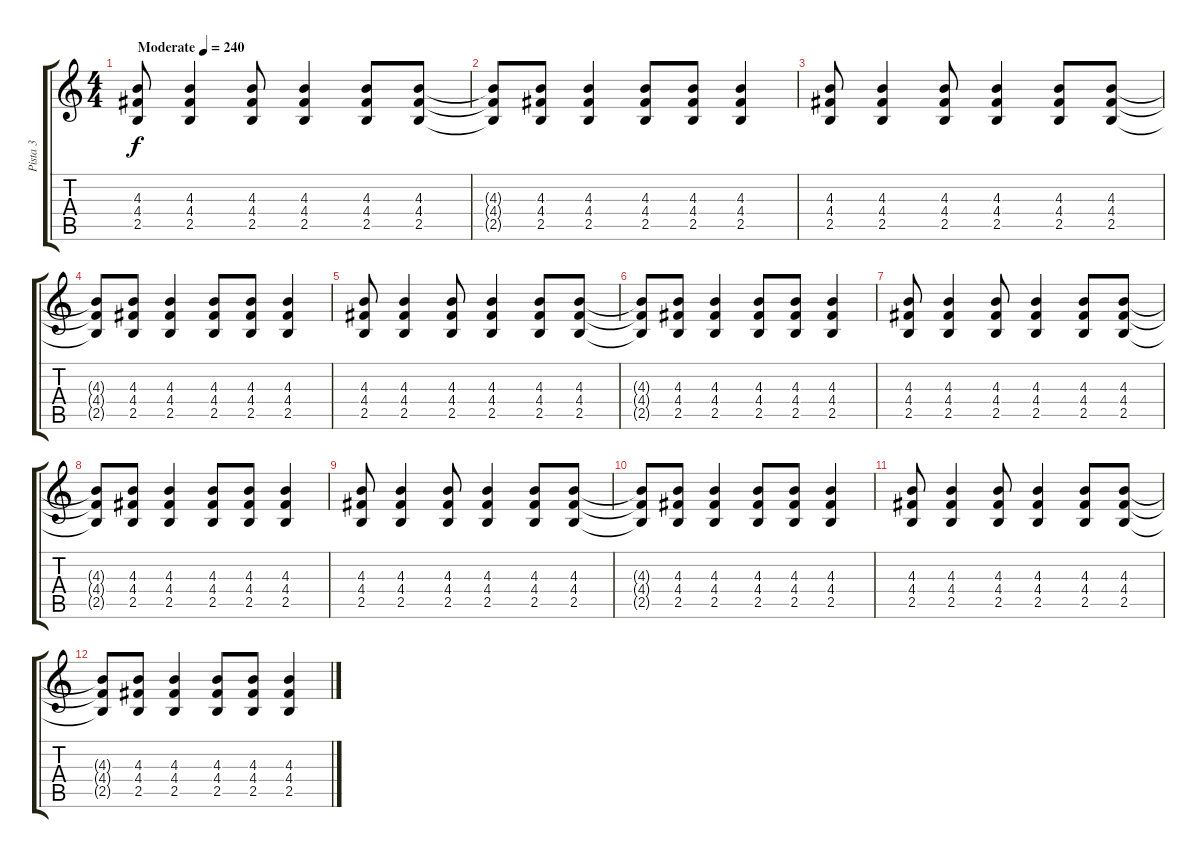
\track ("Pista 3" "Pista 3") {instrument distortionguitar}
\staff {score tabs}
\tuning (E4 B3 G3 D3 A2 E2) {hide}
\ts (4 4)
\tempo (240 "Moderate")
\clef g2
\ks c
(4.3 4.4 2.5).8{dy f instrument distortionguitar} (4.3 4.4 2.5).4 (4.3 4.4 2.5).8 (4.3 4.4 2.5).4 (4.3 4.4 2.5).8 (4.3 4.4 2.5).8 |
(4.3{t} 4.4{t} 2.5{t}).8 (4.3 4.4 2.5).8 (4.3 4.4 2.5).4 (4.3 4.4 2.5).8 (4.3 4.4 2.5).8 (4.3 4.4 2.5).4 |
(4.3 4.4 2.5).8 (4.3 4.4 2.5).4 (4.3 4.4 2.5).8 (4.3 4.4 2.5).4 (4.3 4.4 2.5).8 (4.3 4.4 2.5).8 |
(4.3{t} 4.4{t} 2.5{t}).8 (4.3 4.4 2.5).8 (4.3 4.4 2.5).4 (4.3 4.4 2.5).8 (4.3 4.4 2.5).8 (4.3 4.4 2.5).4 |
(4.3 4.4 2.5).8 (4.3 4.4 2.5).4 (4.3 4.4 2.5).8 (4.3 4.4 2.5).4 (4.3 4.4 2.5).8 (4.3 4.4 2.5).8 |
(4.3{t} 4.4{t} 2.5{t}).8 (4.3 4.4 2.5).8 (4.3 4.4 2.5).4 (4.3 4.4 2.5).8 (4.3 4.4 2.5).8 (4.3 4.4 2.5).4 |
(4.3 4.4 2.5).8 (4.3 4.4 2.5).4 (4.3 4.4 2.5).8 (4.3 4.4 2.5).4 (4.3 4.4 2.5).8 (4.3 4.4 2.5).8 |
(4.3{t} 4.4{t} 2.5{t}).8 (4.3 4.4 2.5).8 (4.3 4.4 2.5).4 (4.3 4.4 2.5).8 (4.3 4.4 2.5).8 (4.3 4.4 2.5).4 |
(4.3 4.4 2.5).8 (4.3 4.4 2.5).4 (4.3 4.4 2.5).8 (4.3 4.4 2.5).4 (4.3 4.4 2.5).8 (4.3 4.4 2.5).8 |
(4.3{t} 4.4{t} 2.5{t}).8 (4.3 4.4 2.5).8 (4.3 4.4 2.5).4 (4.3 4.4 2.5).8 (4.3 4.4 2.5).8 (4.3 4.4 2.5).4 |
(4.3 4.4 2.5).8 (4.3 4.4 2.5).4 (4.3 4.4 2.5).8 (4.3 4.4 2.5).4 (4.3 4.4 2.5).8 (4.3 4.4 2.5).8 |
(4.3{t} 4.4{t} 2.5{t}).8 (4.3 4.4 2.5).8 (4.3 4.4 2.5).4 (4.3 4.4 2.5).8 (4.3 4.4 2.5).8 (4.3 4.4 2.5).4
